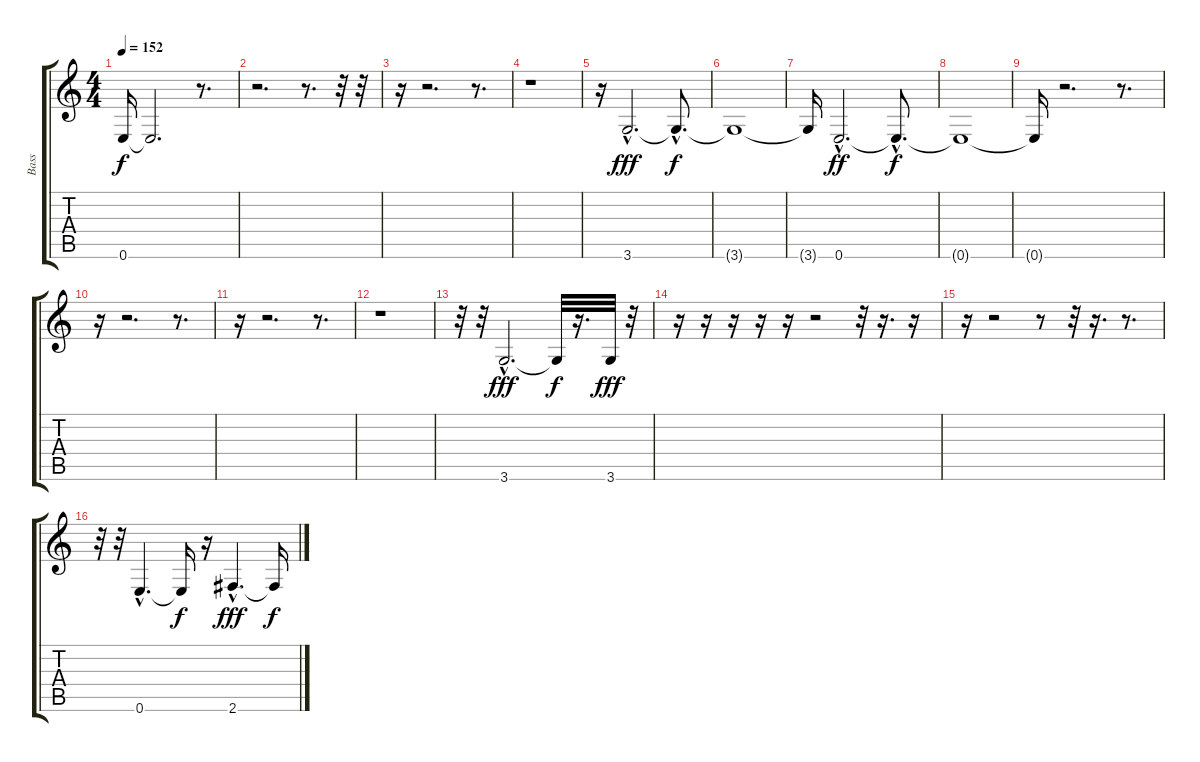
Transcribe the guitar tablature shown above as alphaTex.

\track ("Bass" "Bass") {instrument fretlessbass}
\staff {score tabs}
\tuning (E4 B3 G3 D3 A2 E2) {hide}
\ts (4 4)
\tempo 152
\clef g2
\ks c
0.6{t}.16{dy f} 0.6{t}.2{d} r.8{d} |
r.2{d} r.8{d} r.32 r.32 |
r.16 r.2{d} r.8{d} |
r.1 |
r.16 3.6{hac}.2{d dy fff} 3.6{hac t}.8{d dy f} |
3.6{t}.1 |
3.6{t}.16 0.6{hac}.2{d dy ff} 0.6{hac t}.8{d dy f} |
0.6{t}.1 |
0.6{t}.16 r.2{d} r.8{d} |
r.16 r.2{d} r.8{d} |
r.16 r.2{d} r.8{d} |
r.1 |
r.32 r.32 3.6{hac}.2{d dy fff} 3.6{t}.32{dy f} r.16{d} 3.6.32{dy fff} r.32 |
r.16 r.16 r.16 r.16 r.16 r.2 r.32 r.16{d} r.16 |
r.16 r.2 r.8 r.32 r.16{d} r.8{d} |
r.32 r.32 0.6{hac}.4{d} 0.6{t}.16{dy f} r.16 2.6{hac}.4{d dy fff} 2.6{t}.16{dy f}
